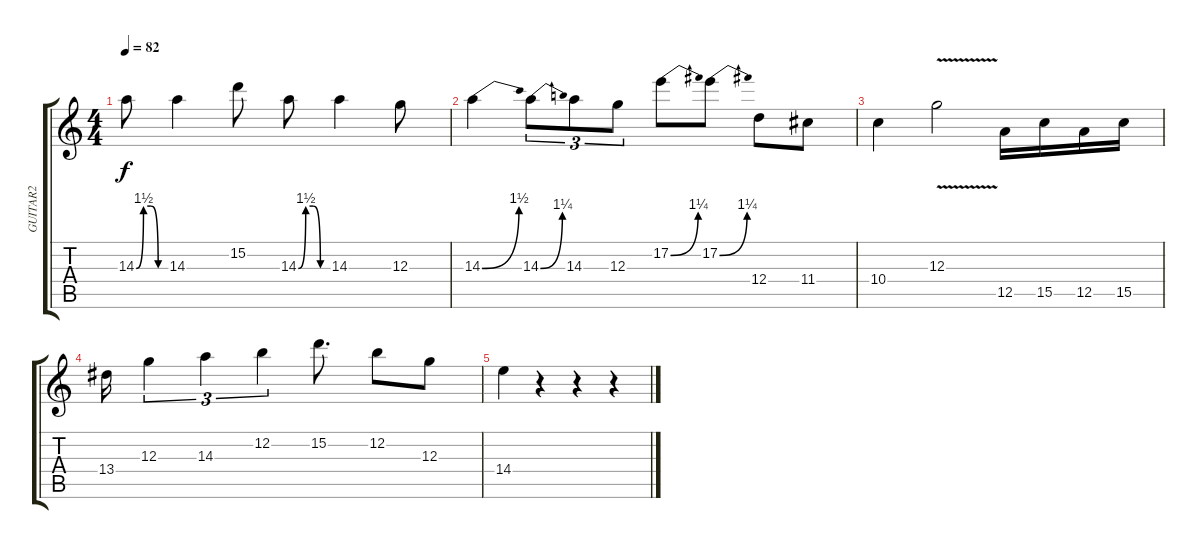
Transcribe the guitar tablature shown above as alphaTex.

\track ("GUITAR2" "GUITAR2") {instrument overdrivenguitar}
\staff {score tabs}
\tuning (E4 B3 G3 D3 A2 E2) {hide}
\ts (4 4)
\tempo 82
\clef g2
\ks c
14.3{be (custom 0 0 15 6 30 6 45 0 60 0)}.8{dy f} 14.3.4 15.2.8 14.3{be (custom 0 0 15 6 30 6 45 0 60 0)}.8 14.3.4 12.3.8 |
14.3{be (bend 0 0 60 6)}.4 14.3{be (bend 0 0 60 5)}.8{tu (3 2)} 14.3.8{tu (3 2)} 12.3.8{tu (3 2)} 17.2{be (bend 0 0 60 5)}.8 17.2{be (bend 0 0 60 5)}.8 12.4.8 11.4.8 |
10.4.4 12.3{v}.2 12.5.16 15.5.16 12.5.16 15.5.16 |
13.4.16 12.3.4{tu (3 2)} 14.3.4{tu (3 2)} 12.2.4{tu (3 2)} 15.2.8{d} 12.2.8 12.3.8 |
14.4.4 r.4 r.4 r.4
